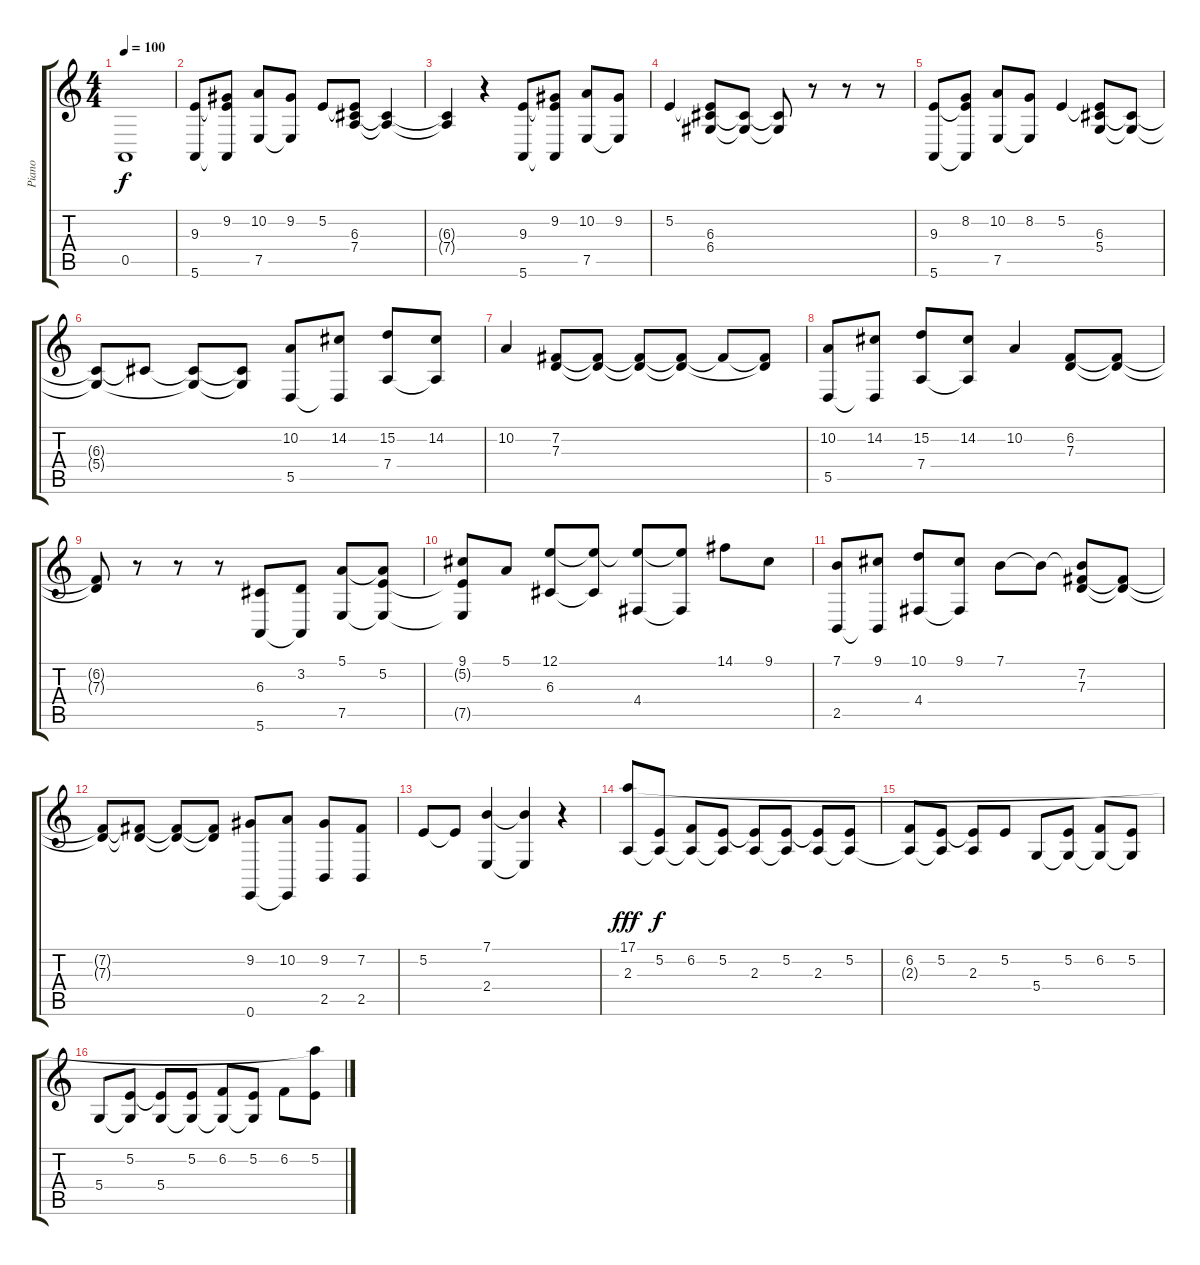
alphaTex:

\track ("Piano" "Piano") {instrument acousticgrandpiano}
\staff {score tabs}
\tuning (E4 B3 G3 D3 A2 E2) {hide}
\ts (4 4)
\tempo 100
\clef g2
\ks c
0.5.1{dy f} |
(9.3 5.6).8 (9.2 9.3{t} 5.6{t}).8 (10.2 7.5).8 (9.2 7.5{t}).8 5.2.8 (5.2{t} 6.3 7.4).8 (6.3{t} 7.4{t}).4 |
(6.3{t} 7.4{t}).4 r.4 (9.3 5.6).8 (9.2 9.3{t} 5.6{t}).8 (10.2 7.5).8 (9.2 7.5{t}).8 |
5.2.4 (5.2{t} 6.3 6.4).8 (6.3{t} 6.4{t}).8 (6.3{t} 6.4{t}).8 r.8 r.8 r.8 |
(9.3 5.6).8 (8.2 9.3{t} 5.6{t}).8 (10.2 7.5).8 (8.2 7.5{t}).8 5.2.4 (5.2{t} 6.3 5.4).8 (6.3{t} 5.4{t}).8 |
(6.3{t} 5.4{t}).8 6.3{t}.8 (6.3{t} 5.4{t}).8 (6.3{t} 5.4{t}).8 (10.2 5.5).8 (14.2 5.5{t}).8 (15.2 7.4).8 (14.2 7.4{t}).8 |
10.2.4 (7.2 7.3).8 (7.2{t} 7.3{t}).8 (7.2{t} 7.3{t}).8 (7.2{t} 7.3{t}).8 7.2{t}.8 (7.2{t} 7.3{t}).8 |
(10.2 5.5).8 (14.2 5.5{t}).8 (15.2 7.4).8 (14.2 7.4{t}).8 10.2.4 (6.2 7.3).8 (6.2{t} 7.3{t}).8 |
(6.2{t} 7.3{t}).8 r.8 r.8 r.8 (6.3 5.6).8 (3.2 5.6{t}).8 (5.1 7.5).8 (5.1{t} 5.2 7.5{t}).8 |
(9.1 5.2{t} 7.5{t}).8 5.1.8 (12.1 6.3).8 (12.1{t} 6.3{t}).8 (12.1{t} 4.4).8 (12.1{t} 4.4{t}).8 14.1.8 9.1.8 |
(7.1 2.5).8 (9.1 2.5{t}).8 (10.1 4.4).8 (9.1 4.4{t}).8 7.1.8 7.1{t}.8 (7.1{t} 7.2 7.3).8 (7.2{t} 7.3{t}).8 |
(7.2{t} 7.3{t}).8 (7.2{t} 7.3{t}).8 (7.2{t} 7.3{t}).8 (7.2{t} 7.3{t}).8 (9.2 0.6).8 (10.2 0.6{t}).8 (9.2 2.5).8 (7.2 2.5).8 |
5.2.8 5.2{t}.8 (7.1 2.4).4 (7.1{t} 2.4{t}).4 r.4 |
(17.1 2.3).8{dy fff} (5.2 2.3{t}).8{dy f} (6.2 2.3{t}).8 (5.2 2.3{t}).8 (5.2{t} 2.3).8 (5.2 2.3{t}).8 (5.2{t} 2.3).8 (5.2 2.3{t}).8 |
(6.2 2.3{t}).8 (5.2 2.3{t}).8 (5.2{t} 2.3).8 5.2.8 5.4.8 (5.2 5.4{t}).8 (6.2 5.4{t}).8 (5.2 5.4{t}).8 |
5.4.8 (5.2 5.4{t}).8 (5.2{t} 5.4).8 (5.2 5.4{t}).8 (6.2 5.4{t}).8 (5.2 5.4{t}).8 6.2.8 (17.1{t} 5.2).8
